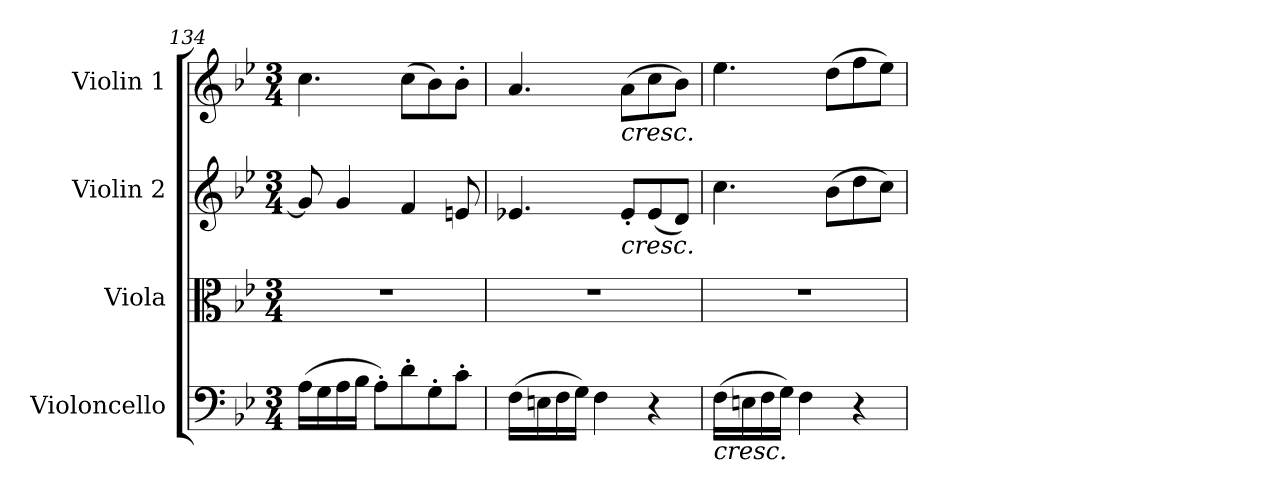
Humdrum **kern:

**kern	**kern	**kern	**kern
*part4	*part3	*part2	*part1
*staff4	*staff3	*staff2	*staff1
*I"Violoncello	*I"Viola	*I"Violin 2	*I"Violin 1
*I'Vc	*I'Vla	*I'Vln	*I'Vln
*clefF4	*clefC3	*clefG2	*clefG2
*k[b-e-]	*k[b-e-]	*k[b-e-]	*k[b-e-]
*M3/4	*M3/4	*M3/4	*M3/4
=134	=134	=134	=134
(16A\LL	2.r	8g/]	4.cc\
16G\	.	.	.
16A\	.	4g/	.
16B-\JJ	.	.	.
8A'\L)	.	.	.
8d'\	.	4f/	(8cc\L
8G'\	.	.	8b-\)
8c'\J	.	8en/	8b-'\J
!!LO:LB:g=z
=135	=135	=135	=135
(16F\LL	2.r	4.e-X/	4.a/
16En\	.	.	.
16F\	.	.	.
16G\JJ)	.	.	.
4F\	.	.	.
!	!	!	!LO:TX:b:i:t=cresc.
!	!	!LO:TX:b:i:t=cresc.	!
.	.	8e-'/L	(8a\L
4r	.	(8e-/	8cc\
.	.	8d/J)	8b-\J)
=136	=136	=136	=136
!LO:TX:b:i:t=cresc.	!	!	!
(16F\LL	2.r	4.cc\	4.ee-\
16En\	.	.	.
16F\	.	.	.
16G\JJ)	.	.	.
4F\	.	.	.
.	.	(8b-\L	(8dd\L
4r	.	8dd\	8ff\
.	.	8cc\J)	8ee-\J)
=	=	=	=
*-	*-	*-	*-
